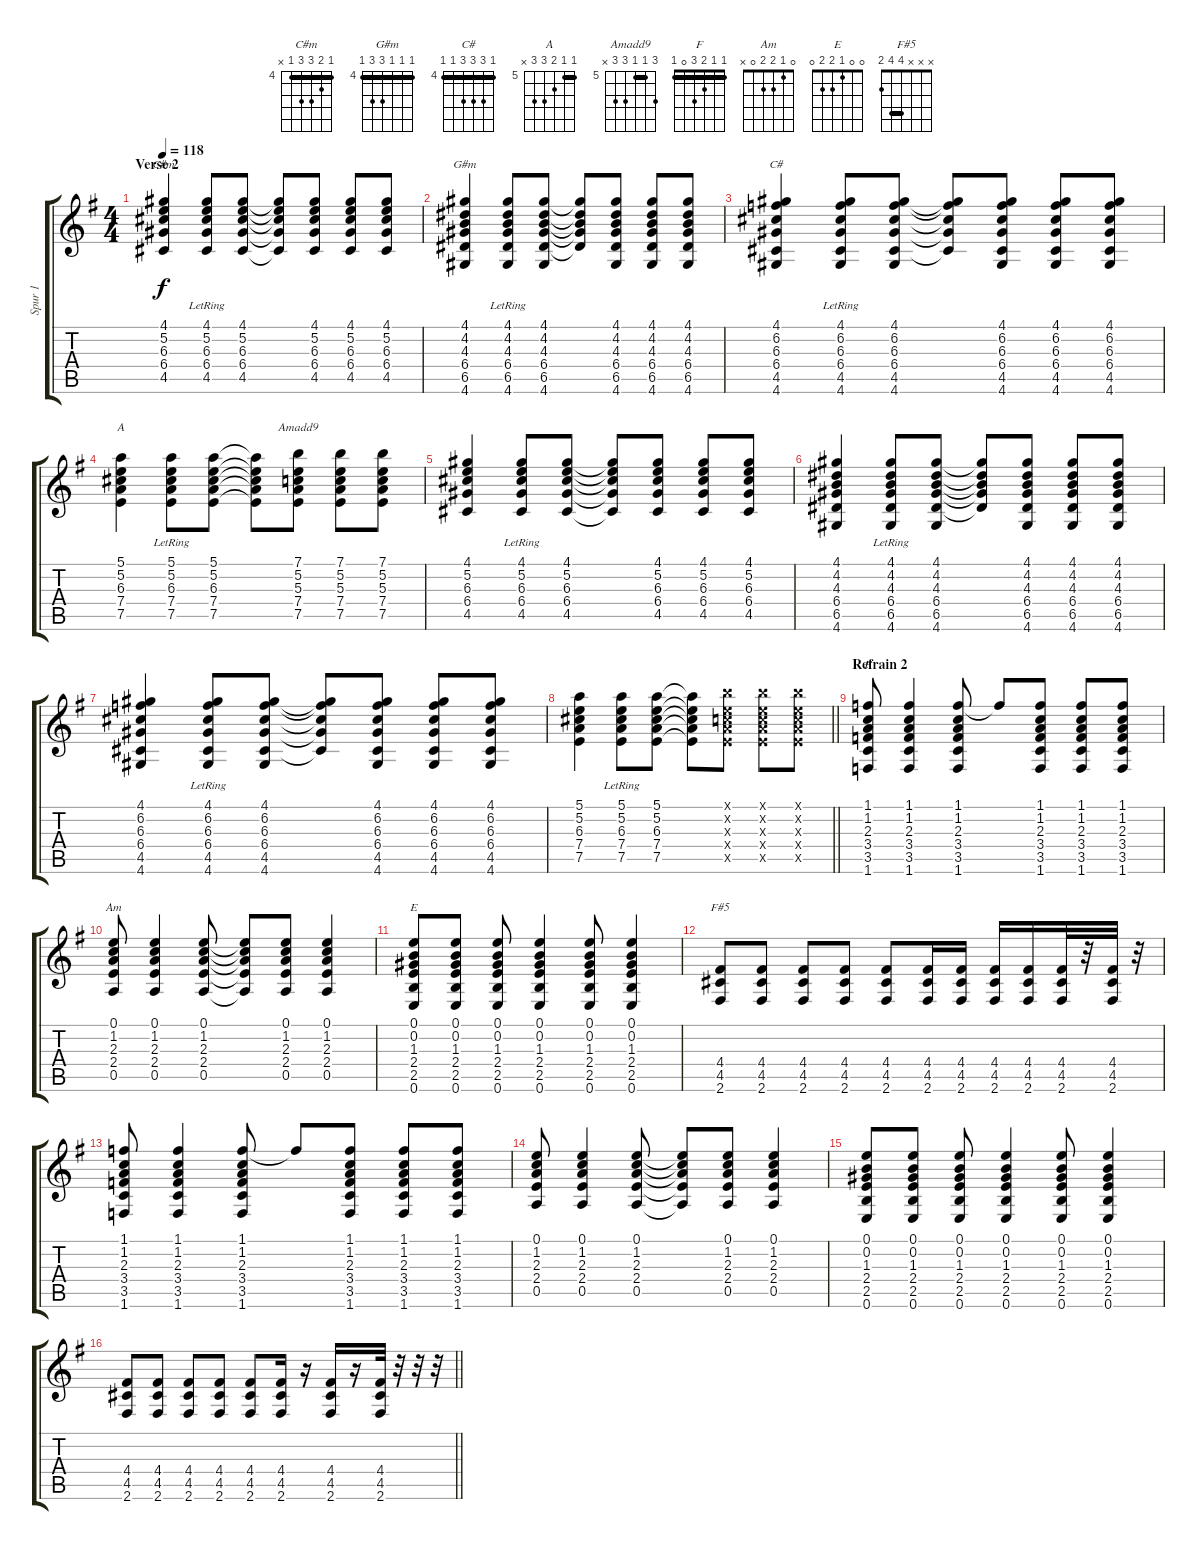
\track ("Spur 1" "Spur 1") {mute instrument acousticguitarsteel}
\staff {score tabs}
\tuning (E4 B3 G3 D3 A2 E2) {hide}
\chord ("C#m" 4 5 6 6 4 x) {firstfret 4 barre 4}
\chord ("G#m" 4 4 4 6 6 4) {firstfret 4 barre 4}
\chord ("C#" 4 6 6 6 4 4) {firstfret 4 barre 4}
\chord ("A" 5 5 6 7 7 x) {firstfret 5 barre 5}
\chord ("Amadd9" 7 5 5 7 7 x) {firstfret 5 barre 5}
\chord ("F" 1 1 2 3 0 1) {barre 1}
\chord ("Am" 0 1 2 2 0 x)
\chord ("E" 0 0 1 2 2 0)
\chord ("F#5" x x x 4 4 2) {barre 4}
\ts (4 4)
\section ("" "Verse 2")
\tempo 118
\clef g2
\ks g
(4.1 5.2 6.3 6.4 4.5).4{ch "C#m" dy f} (4.1 5.2 6.3 6.4{lr} 4.5).8 (4.1 5.2 6.3 6.4 4.5).8 (4.1{t} 5.2{t} 6.3{t} 6.4{t} 4.5{t}).8 (4.1 5.2 6.3 6.4 4.5).8 (4.1 5.2 6.3 6.4 4.5).8 (4.1 5.2 6.3 6.4 4.5).8 |
(4.1 4.2 4.3 6.4 6.5 4.6).4{ch "G#m"} (4.1 4.2 4.3 6.4{lr} 6.5 4.6).8 (4.1 4.2 4.3 6.4 6.5 4.6).8 (4.1{t} 4.2{t} 4.3{t} 6.4{t} 6.5{t}).8 (4.1 4.2 4.3 6.4 6.5 4.6).8 (4.1 4.2 4.3 6.4 6.5 4.6).8 (4.1 4.2 4.3 6.4 6.5 4.6).8 |
(4.1 6.2 6.3 6.4 4.5 4.6).4{ch "C#"} (4.1 6.2 6.3 6.4{lr} 4.5 4.6).8 (4.1 6.2 6.3 6.4 4.5 4.6).8 (4.1{t} 6.2{t} 6.3{t} 6.4{t} 4.5{t}).8 (4.1 6.2 6.3 6.4 4.5 4.6).8 (4.1 6.2 6.3 6.4 4.5 4.6).8 (4.1 6.2 6.3 6.4 4.5 4.6).8 |
(5.1 5.2 6.3 7.4 7.5).4{ch "A"} (5.1 5.2 6.3 7.4{lr} 7.5).8 (5.1 5.2 6.3 7.4 7.5).8 (5.1{t} 5.2{t} 6.3{t} 7.4{t} 7.5{t}).8 (7.1 5.2 5.3 7.4 7.5).8{ch "Amadd9"} (7.1 5.2 5.3 7.4 7.5).8 (7.1 5.2 5.3 7.4 7.5).8 |
(4.1 5.2 6.3 6.4 4.5).4 (4.1 5.2 6.3 6.4{lr} 4.5).8 (4.1 5.2 6.3 6.4 4.5).8 (4.1{t} 5.2{t} 6.3{t} 6.4{t} 4.5{t}).8 (4.1 5.2 6.3 6.4 4.5).8 (4.1 5.2 6.3 6.4 4.5).8 (4.1 5.2 6.3 6.4 4.5).8 |
(4.1 4.2 4.3 6.4 6.5 4.6).4 (4.1 4.2 4.3 6.4{lr} 6.5 4.6).8 (4.1 4.2 4.3 6.4 6.5 4.6).8 (4.1{t} 4.2{t} 4.3{t} 6.4{t} 6.5{t}).8 (4.1 4.2 4.3 6.4 6.5 4.6).8 (4.1 4.2 4.3 6.4 6.5 4.6).8 (4.1 4.2 4.3 6.4 6.5 4.6).8 |
(4.1 6.2 6.3 6.4 4.5 4.6).4 (4.1 6.2 6.3 6.4{lr} 4.5 4.6).8 (4.1 6.2 6.3 6.4 4.5 4.6).8 (4.1{t} 6.2{t} 6.3{t} 6.4{t} 4.5{t}).8 (4.1 6.2 6.3 6.4 4.5 4.6).8 (4.1 6.2 6.3 6.4 4.5 4.6).8 (4.1 6.2 6.3 6.4 4.5 4.6).8 |
\barLineRight lightlight
(5.1 5.2 6.3 7.4 7.5).4 (5.1 5.2 6.3 7.4{lr} 7.5).8 (5.1 5.2 6.3 7.4 7.5).8 (5.1{t} 5.2{t} 6.3{t} 7.4{t} 7.5{t}).8 (7.1{x} 5.2{x} 5.3{x} 7.4{x} 7.5{x}).8 (7.1{x} 5.2{x} 5.3{x} 7.4{x} 7.5{x}).8 (7.1{x} 5.2{x} 5.3{x} 7.4{x} 7.5{x}).8 |
\section ("" "Refrain 2")
(1.1 1.2 2.3 3.4 3.5 1.6).8{ch "F"} (1.1 1.2 2.3 3.4 3.5 1.6).4 (1.1 1.2 2.3 3.4 3.5 1.6).8 1.1{t}.8 (1.1 1.2 2.3 3.4 3.5 1.6).8 (1.1 1.2 2.3 3.4 3.5 1.6).8 (1.1 1.2 2.3 3.4 3.5 1.6).8 |
(0.1 1.2 2.3 2.4 0.5).8{ch "Am"} (0.1 1.2 2.3 2.4 0.5).4 (0.1 1.2 2.3 2.4 0.5).8 (0.1{t} 1.2{t} 2.3{t} 2.4{t} 0.5{t}).8 (0.1 1.2 2.3 2.4 0.5).8 (0.1 1.2 2.3 2.4 0.5).4 |
(0.1 0.2 1.3 2.4 2.5 0.6).8{ch "E"} (0.1 0.2 1.3 2.4 2.5 0.6).8 (0.1 0.2 1.3 2.4 2.5 0.6).8 (0.1 0.2 1.3 2.4 2.5 0.6).4 (0.1 0.2 1.3 2.4 2.5 0.6).8 (0.1 0.2 1.3 2.4 2.5 0.6).4 |
(4.4 4.5 2.6).8{ch "F#5"} (4.4 4.5 2.6).8 (4.4 4.5 2.6).8 (4.4 4.5 2.6).8 (4.4 4.5 2.6).8 (4.4 4.5 2.6).16 (4.4 4.5 2.6).16 (4.4 4.5 2.6).16 (4.4 4.5 2.6).16 (4.4 4.5 2.6).32 r.32 (4.4 4.5 2.6).32 r.32 |
(1.1 1.2 2.3 3.4 3.5 1.6).8 (1.1 1.2 2.3 3.4 3.5 1.6).4 (1.1 1.2 2.3 3.4 3.5 1.6).8 1.1{t}.8 (1.1 1.2 2.3 3.4 3.5 1.6).8 (1.1 1.2 2.3 3.4 3.5 1.6).8 (1.1 1.2 2.3 3.4 3.5 1.6).8 |
(0.1 1.2 2.3 2.4 0.5).8 (0.1 1.2 2.3 2.4 0.5).4 (0.1 1.2 2.3 2.4 0.5).8 (0.1{t} 1.2{t} 2.3{t} 2.4{t} 0.5{t}).8 (0.1 1.2 2.3 2.4 0.5).8 (0.1 1.2 2.3 2.4 0.5).4 |
(0.1 0.2 1.3 2.4 2.5 0.6).8 (0.1 0.2 1.3 2.4 2.5 0.6).8 (0.1 0.2 1.3 2.4 2.5 0.6).8 (0.1 0.2 1.3 2.4 2.5 0.6).4 (0.1 0.2 1.3 2.4 2.5 0.6).8 (0.1 0.2 1.3 2.4 2.5 0.6).4 |
\barLineRight lightlight
(4.4 4.5 2.6).8 (4.4 4.5 2.6).8 (4.4 4.5 2.6).8 (4.4 4.5 2.6).8 (4.4 4.5 2.6).8 (4.4 4.5 2.6).16 r.16 (4.4 4.5 2.6).16 r.16 (4.4 4.5 2.6).32 r.32 r.32 r.32
